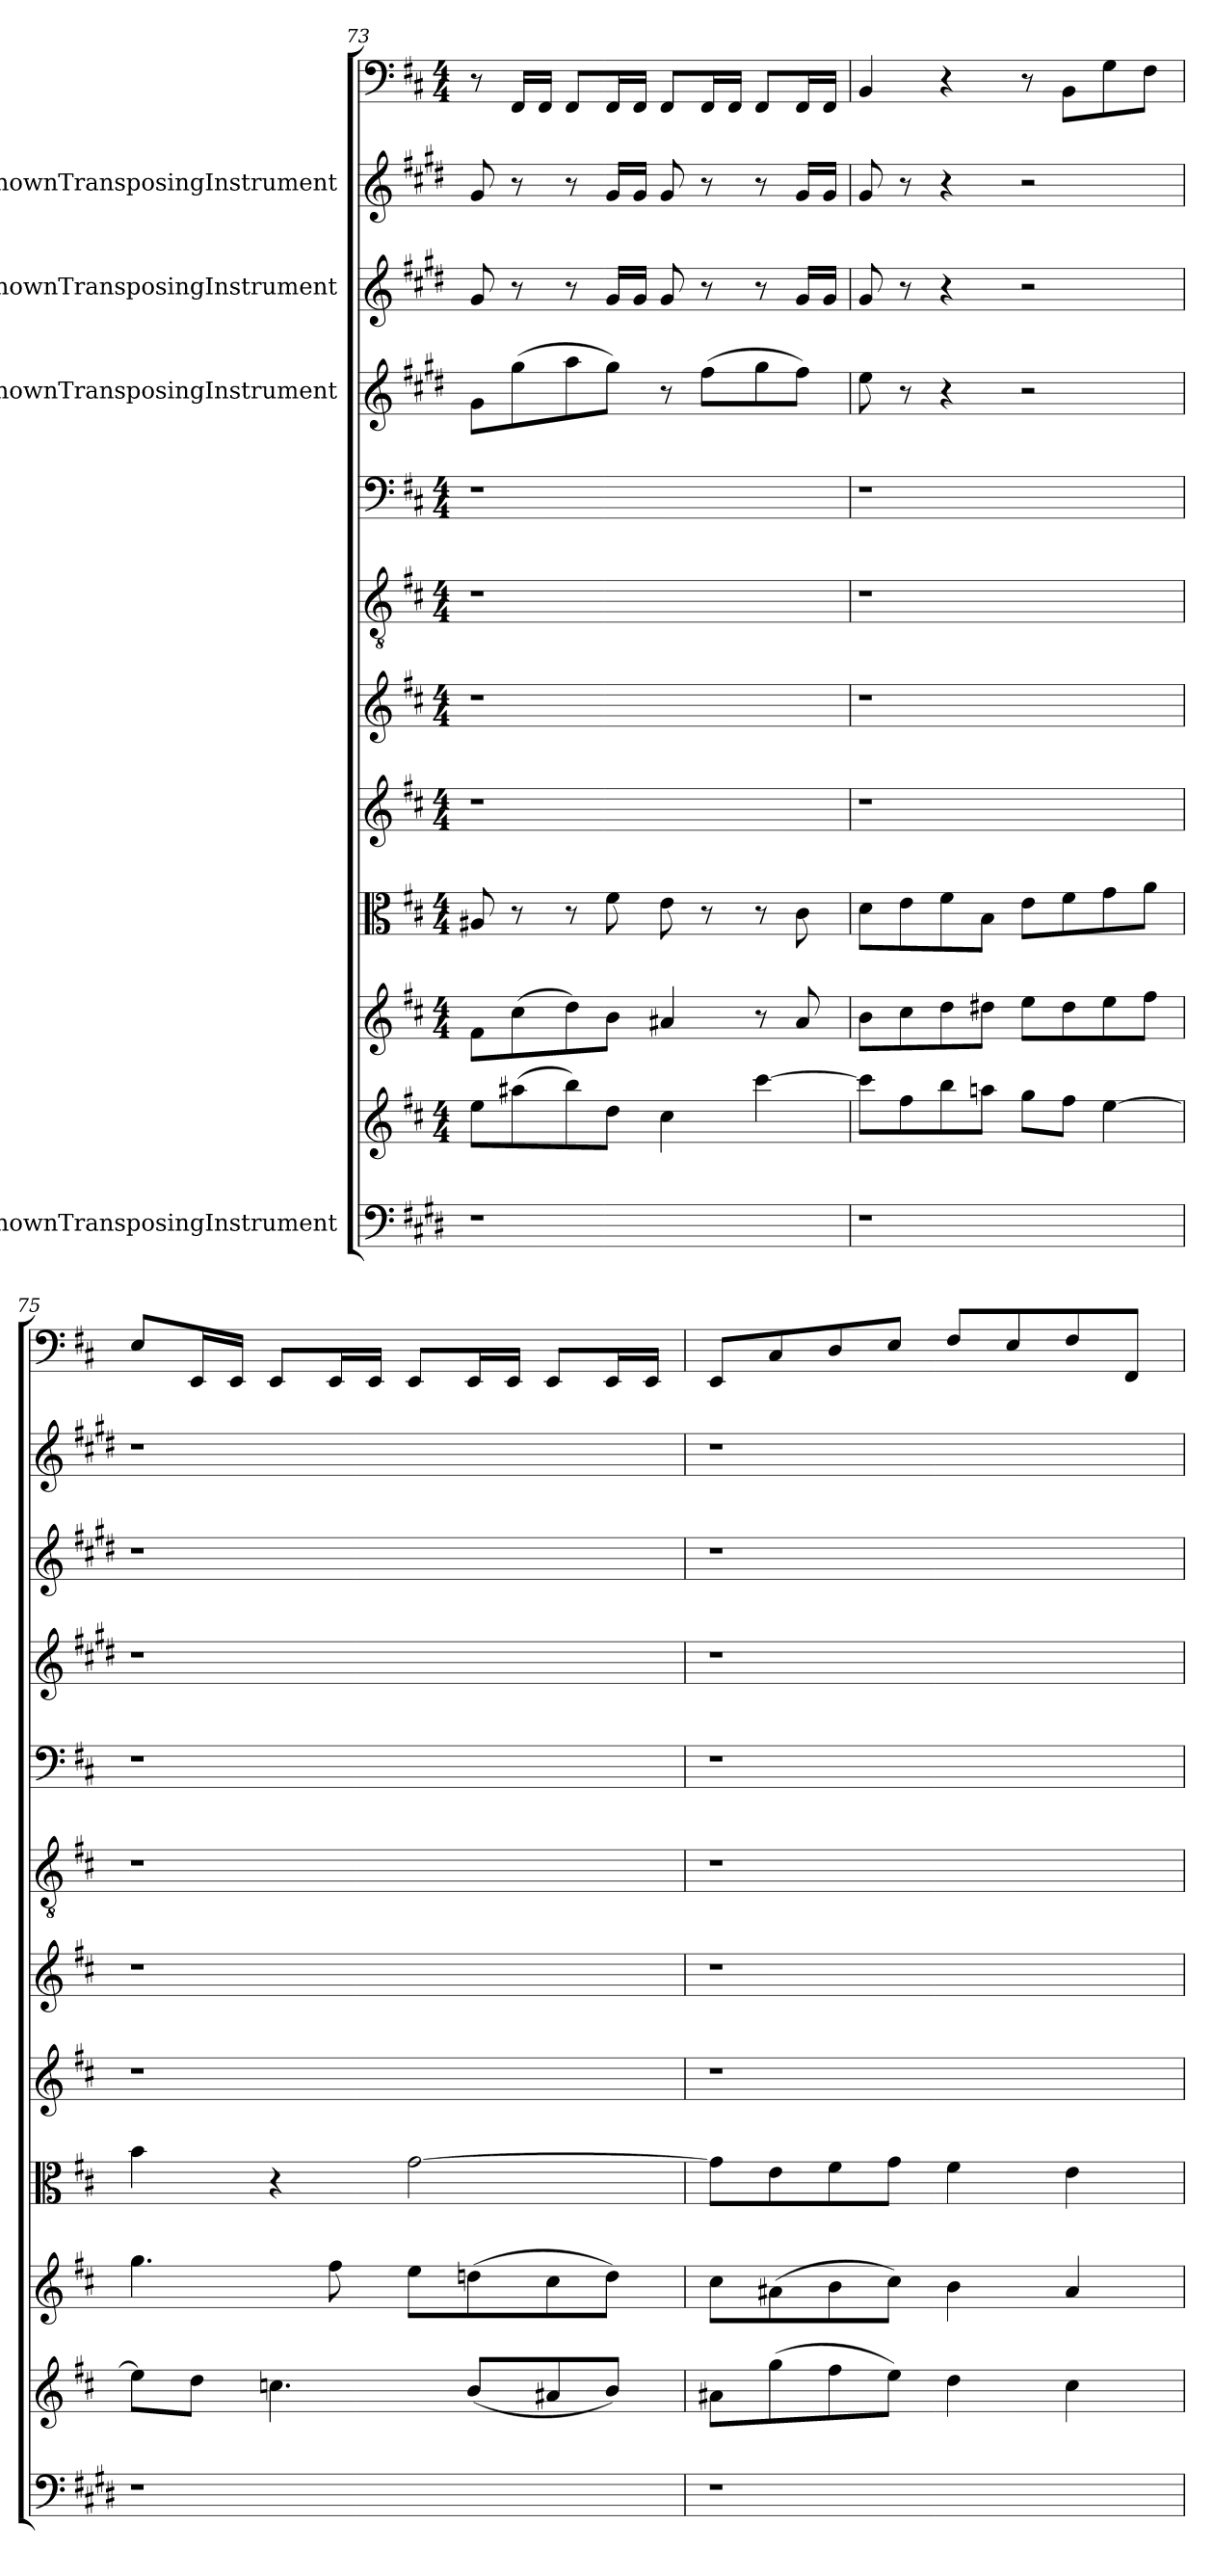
**kern	**kern	**kern	**kern	**kern	**kern	**kern	**kern	**kern	**kern	**kern	**kern
*part12	*part11	*part10	*part9	*part8	*part7	*part6	*part5	*part4	*part3	*part2	*part1
*staff12	*staff11	*staff10	*staff9	*staff8	*staff7	*staff6	*staff5	*staff4	*staff3	*staff2	*staff1
*I"UnknownTransposingInstrument	*	*	*	*	*	*	*	*I"UnknownTransposingInstrument	*I"UnknownTransposingInstrument	*I"UnknownTransposingInstrument	*
*clefF4	*clefG2	*clefG2	*clefC3	*clefG2	*clefG2	*clefGv2	*clefF4	*clefG2	*clefG2	*clefG2	*clefF4
*ITrd1c2	*	*	*	*	*	*	*	*ITrd1c2	*ITrd1c2	*ITrd1c2	*
*k[f#c#]	*k[f#c#]	*k[f#c#]	*k[f#c#]	*k[f#c#]	*k[f#c#]	*k[f#c#]	*k[f#c#]	*k[f#c#]	*k[f#c#]	*k[f#c#]	*k[f#c#]
*	*M4/4	*M4/4	*M4/4	*M4/4	*M4/4	*M4/4	*M4/4	*	*	*	*M4/4
=73	=73	=73	=73	=73	=73	=73	=73	=73	=73	=73	=73
1r	8ee\L	8f#\L	8A#X/	1r	1r	1r	1r	8f#\L	8f#/	8f#/	8r
.	(8aa#X\	(8cc#\	8r	.	.	.	.	(8ff#\	8r	8r	16FF#/LL
.	.	.	.	.	.	.	.	.	.	.	16FF#/JJ
.	8bb\)	8dd\)	8r	.	.	.	.	8gg\	8r	8r	8FF#/L
.	8dd\J	8b\J	8f#\	.	.	.	.	8ff#\J)	16f#/LL	16f#/LL	16FF#/L
.	.	.	.	.	.	.	.	.	16f#/JJ	16f#/JJ	16FF#/JJ
.	4cc#\	4a#X/	8e\	.	.	.	.	8r	8f#/	8f#/	8FF#/L
.	.	.	8r	.	.	.	.	(8ee\L	8r	8r	16FF#/L
.	.	.	.	.	.	.	.	.	.	.	16FF#/JJ
.	[4ccc#\	8r	8r	.	.	.	.	8ff#\	8r	8r	8FF#/L
.	.	8a#/	8c#\	.	.	.	.	8ee\J)	16f#/LL	16f#/LL	16FF#/L
.	.	.	.	.	.	.	.	.	16f#/JJ	16f#/JJ	16FF#/JJ
=74	=74	=74	=74	=74	=74	=74	=74	=74	=74	=74	=74
1r	8ccc#\L]	8b\L	8d\L	1r	1r	1r	1r	8dd\	8f#/	8f#/	4BB/
.	8ff#\	8cc#\	8e\	.	.	.	.	8r	8r	8r	.
.	8bb\	8dd\	8f#\	.	.	.	.	4r	4r	4r	4r
.	8aan\J	8dd#X\J	8B\J	.	.	.	.	.	.	.	.
.	8gg\L	8ee\L	8e\L	.	.	.	.	2r	2r	2r	8r
.	8ff#\J	8dd#\	8f#\	.	.	.	.	.	.	.	8BB\L
.	[4ee\	8ee\	8g\	.	.	.	.	.	.	.	8G\
.	.	8ff#\J	8a\J	.	.	.	.	.	.	.	8F#\J
=75	=75	=75	=75	=75	=75	=75	=75	=75	=75	=75	=75
1r	8ee\L]	4.gg\	4b\	1r	1r	1r	1r	1r	1r	1r	8E/L
.	8dd\J	.	.	.	.	.	.	.	.	.	16EE/L
.	.	.	.	.	.	.	.	.	.	.	16EE/JJ
.	4.ccn\	.	4r	.	.	.	.	.	.	.	8EE/L
.	.	8ff#\	.	.	.	.	.	.	.	.	16EE/L
.	.	.	.	.	.	.	.	.	.	.	16EE/JJ
.	.	8ee\L	[2g\	.	.	.	.	.	.	.	8EE/L
.	(8b/L	(8ddn\	.	.	.	.	.	.	.	.	16EE/L
.	.	.	.	.	.	.	.	.	.	.	16EE/JJ
.	8a#X/	8cc#\	.	.	.	.	.	.	.	.	8EE/L
.	8b/J)	8dd\J)	.	.	.	.	.	.	.	.	16EE/L
.	.	.	.	.	.	.	.	.	.	.	16EE/JJ
=76	=76	=76	=76	=76	=76	=76	=76	=76	=76	=76	=76
1r	8a#X\L	8cc#\L	8g\L]	1r	1r	1r	1r	1r	1r	1r	8EE/L
.	(8gg\	(8a#X\	8e\	.	.	.	.	.	.	.	8C#/
.	8ff#\	8b\	8f#\	.	.	.	.	.	.	.	8D/
.	8ee\J)	8cc#\J)	8g\J	.	.	.	.	.	.	.	8E/J
.	4dd\	4b\	4f#\	.	.	.	.	.	.	.	8F#/L
.	.	.	.	.	.	.	.	.	.	.	8E/
.	4cc#\	4a#/	4e\	.	.	.	.	.	.	.	8F#/
.	.	.	.	.	.	.	.	.	.	.	8FF#/J
=	=	=	=	=	=	=	=	=	=	=	=
*-	*-	*-	*-	*-	*-	*-	*-	*-	*-	*-	*-
